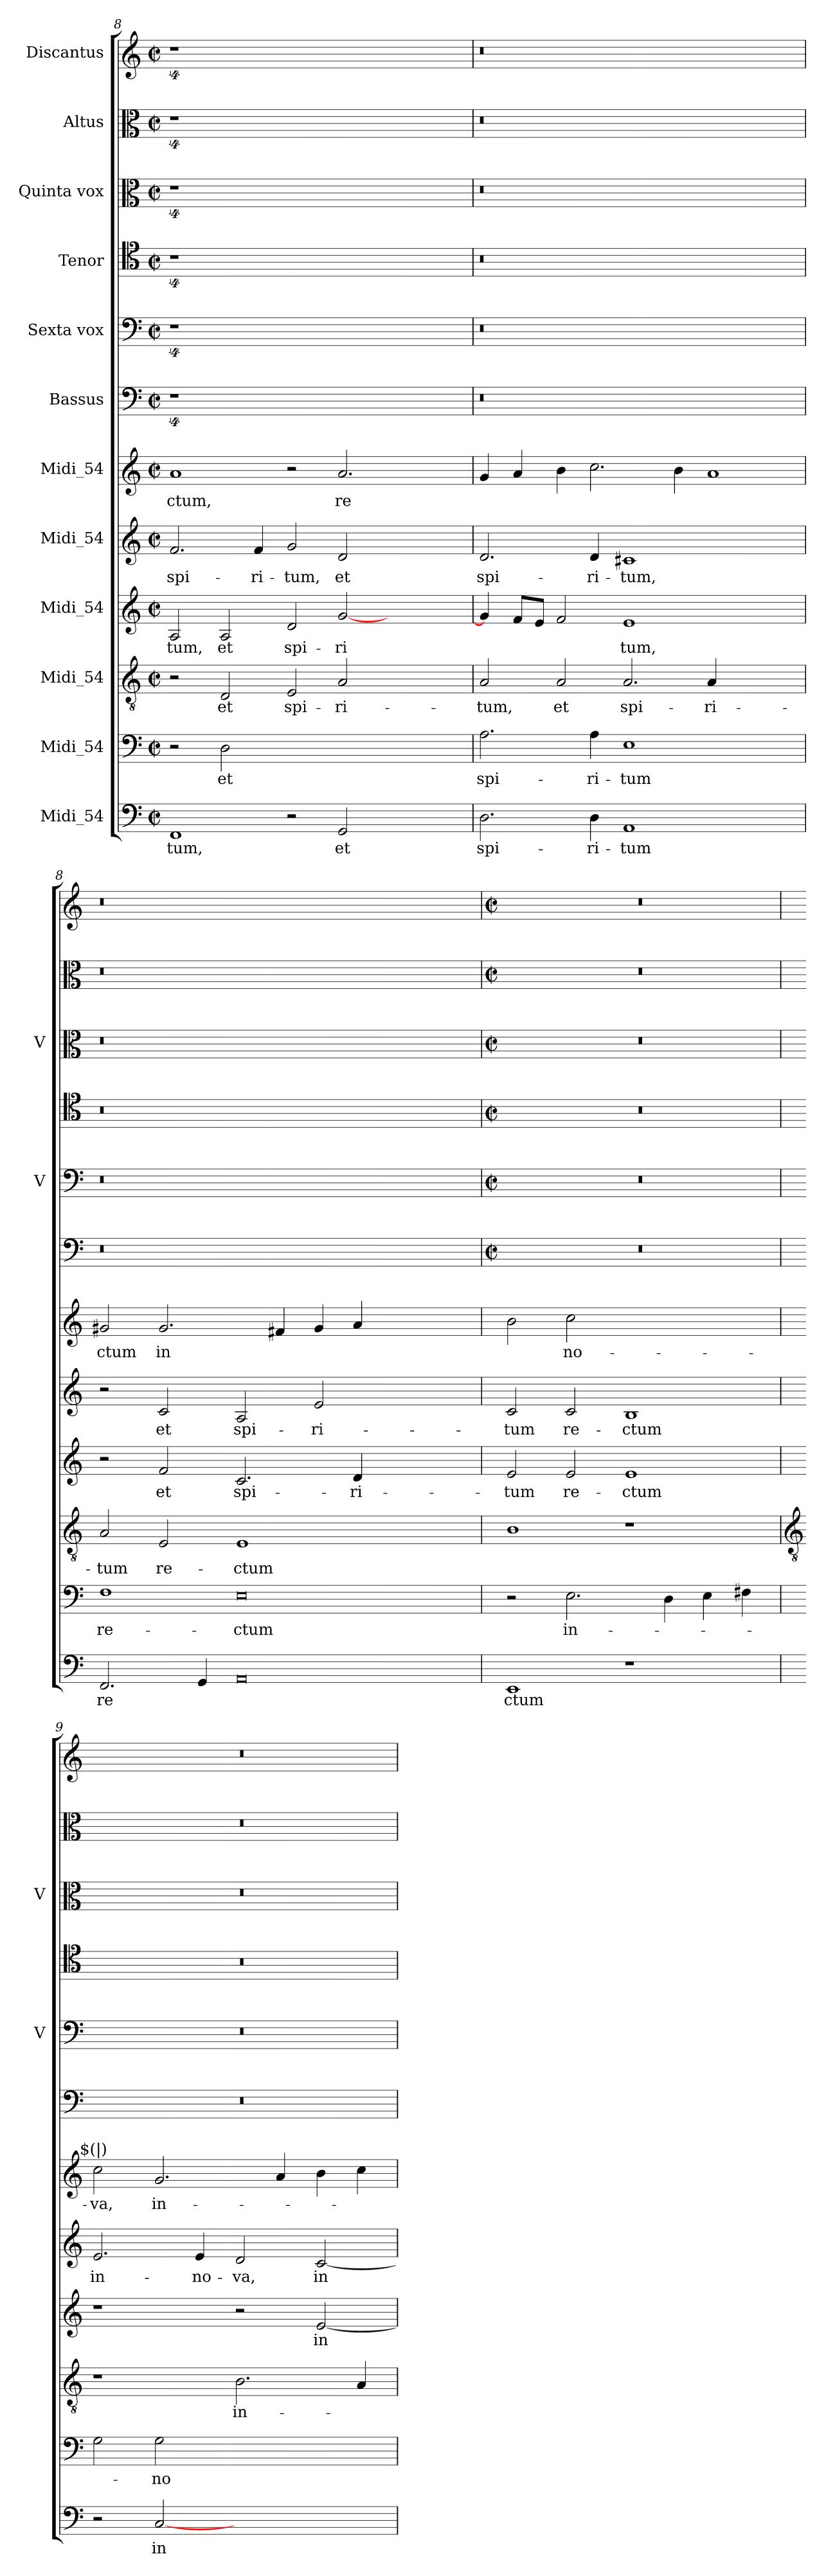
**kern	**text	**kern	**text	**kern	**text	**kern	**text	**kern	**text	**kern	**text	**kern	**kern	**kern	**kern	**kern	**kern
*part12	*part12	*part11	*part11	*part10	*part10	*part9	*part9	*part8	*part8	*part7	*part7	*part6	*part5	*part4	*part3	*part2	*part1
*staff12	*staff12	*staff11	*staff11	*staff10	*staff10	*staff9	*staff9	*staff8	*staff8	*staff7	*staff7	*staff6	*staff5	*staff4	*staff3	*staff2	*staff1
*I"Midi_54	*	*I"Midi_54	*	*I"Midi_54	*	*I"Midi_54	*	*I"Midi_54	*	*I"Midi_54	*	*I"Bassus	*I"Sexta vox	*I"Tenor	*I"Quinta vox	*I"Altus	*I"Discantus
*	*	*	*	*	*	*	*	*	*	*	*	*	*I'V	*	*I'V	*	*
!!LO:LB:g=z
*clefF4	*	*clefF4	*	*clefGv2	*	*clefG2	*	*clefG2	*	*clefG2	*	*clefF4	*clefF4	*clefC4	*clefC3	*clefC3	*clefG2
*k[]	*	*k[]	*	*k[]	*	*k[]	*	*k[]	*	*k[]	*	*k[]	*k[]	*k[]	*k[]	*k[]	*k[]
*C:	*	*C:	*	*C:	*	*C:	*	*C:	*	*C:	*	*C:	*C:	*C:	*C:	*C:	*C:
*M4/2	*	*M4/2	*	*M4/2	*	*M4/2	*	*M4/2	*	*M4/2	*	*M4/2	*M4/2	*M4/2	*M4/2	*M4/2	*M4/2
*met(c|)	*	*met(c|)	*	*met(c|)	*	*met(c|)	*	*met(c|)	*	*met(c|)	*	*met(c|)	*met(c|)	*met(c|)	*met(c|)	*met(c|)	*met(c|)
=8	=8	=8	=8	=8	=8	=8	=8	=8	=8	=8	=8	=8	=8	=8	=8	=8	=8
!	!LO:LY:b	!	!	!	!	!	!LO:LY:b	!	!LO:LY:b	!	!LO:LY:b	!	!	!	!	!	!
1FF	-tum,	2r	.	2r	.	2A	-tum,	2.f	spi-	1a	-ctum,	4%11r	4%11r	4%11r	4%11r	4%11r	4%11r
!	!	!	!LO:LY:b	!	!LO:LY:b	!	!LO:LY:b	!	!	!	!	!	!	!	!	!	!
.	.	2D	et	2D	et	2A	et	.	.	.	.	.	.	.	.	.	.
!	!	!	!	!	!	!	!	!	!LO:LY:b	!	!	!	!	!	!	!	!
.	.	.	.	.	.	.	.	4f	-ri-	.	.	.	.	.	.	.	.
!	!	!	!	!	!LO:LY:b	!	!LO:LY:b	!	!LO:LY:b	!	!	!	!	!	!	!	!
2r	.	1..ryy	.	2E	spi-	2d	spi-	2g	-tum,	2r	.	.	.	.	.	.	.
!	!LO:LY:b	!	!	!	!LO:LY:b	!	!LO:LY:b	!	!LO:LY:b	!	!LO:LY:b	!	!	!	!	!	!
2GG	et	.	.	2A	-ri-	[2g	-ri-	2d	et	2.a	re-	.	.	.	.	.	.
2.ryy	.	.	.	2.ryy	.	2.ryy	.	2.ryy	.	.	.	.	.	.	.	.	.
.	.	.	.	.	.	.	.	.	.	2ryy	.	.	.	.	.	.	.
!!LO:LB:g=z
=8	=8	=8	=8	=8	=8	=8	=8	=8	=8	=8	=8	=8	=8	=8	=8	=8	=8
!	!LO:LY:b	!	!LO:LY:b	!	!LO:LY:b	!	!LO:LY:b	!	!LO:LY:b	!	!	!	!	!	!	!	!
2.D	spi-	2.A	spi-	2A	-tum,	4g]	--	2.d	spi-	4g	.	0r	0r	0r	0r	0r	0r
.	.	.	.	.	.	8fL	.	.	.	4a	.	.	.	.	.	.	.
.	.	.	.	.	.	8eJ	.	.	.	.	.	.	.	.	.	.	.
!	!	!	!	!	!LO:LY:b	!	!	!	!	!	!	!	!	!	!	!	!
.	.	.	.	2A	et	2f	.	.	.	4b	.	.	.	.	.	.	.
!	!LO:LY:b	!	!LO:LY:b	!	!	!	!	!	!LO:LY:b	!	!	!	!	!	!	!	!
4D	-ri-	4A	-ri-	.	.	.	.	4d	-ri-	2.cc	.	.	.	.	.	.	.
!	!LO:LY:b	!	!LO:LY:b	!	!LO:LY:b	!	!LO:LY:b	!	!LO:LY:b	!	!	!	!	!	!	!	!
1AA	-tum	1E	-tum	2.A	spi-	1e	tum,	1c#X	-tum,	.	.	.	.	.	.	.	.
!	!	!	!	!	!	!	!	!	!	!	!LO:LY:b	!	!	!	!	!	!
.	.	.	.	.	.	.	.	.	.	4b	--	.	.	.	.	.	.
!	!	!	!	!	!LO:LY:b	!	!	!	!	!	!	!	!	!	!	!	!
.	.	.	.	4A	-ri-	.	.	.	.	1a	.	.	.	.	.	.	.
2.ryy	.	2.ryy	.	2.ryy	.	2.ryy	.	2.ryy	.	.	.	2.ryy	2.ryy	2.ryy	2.ryy	2.ryy	2.ryy
=8	=8	=8	=8	=8	=8	=8	=8	=8	=8	=8	=8	=8	=8	=8	=8	=8	=8
!	!LO:LY:b	!	!LO:LY:b	!	!LO:LY:b	!	!	!	!	!	!LO:LY:b	!	!	!	!	!	!
2.FF	re-	1F	re-	2A	-tum	2r	.	2r	.	2g#X	ctum	0r	0r	0r	0r	0r	0r
!	!	!	!	!	!LO:LY:b	!	!LO:LY:b	!	!LO:LY:b	!	!LO:LY:b	!	!	!	!	!	!
.	.	.	.	2E	re-	2f	et	2c	et	2.g#	in	.	.	.	.	.	.
4GG	.	.	.	.	.	.	.	.	.	.	.	.	.	.	.	.	.
!	!LO:LY:b	!	!LO:LY:b	!	!LO:LY:b	!	!LO:LY:b	!	!LO:LY:b	!	!	!	!	!	!	!	!
0AA	---	0E	-ctum	1E	-ctum	2.c	spi-	2A	spi-	.	.	.	.	.	.	.	.
!	!	!	!	!	!	!	!	!	!	!	!LO:LY:b	!	!	!	!	!	!
.	.	.	.	.	.	.	.	.	.	4f#X	-	.	.	.	.	.	.
!	!	!	!	!	!	!	!	!	!LO:LY:b	!	!	!	!	!	!	!	!
.	.	.	.	.	.	.	.	2e	-ri-	4g#	.	.	.	.	.	.	.
!	!	!	!	!	!	!	!LO:LY:b	!	!	!	!	!	!	!	!	!	!
.	.	.	.	.	.	4d	-ri-	.	.	4a	.	.	.	.	.	.	.
.	.	.	.	1ryy	.	1ryy	.	1ryy	.	1ryy	.	1ryy	1ryy	1ryy	1ryy	1ryy	1ryy
!!LO:LB:g=z
=9	=9	=9	=9	=9	=9	=9	=9	=9	=9	=9	=9	=9	=9	=9	=9	=9	=9
*	*	*	*	*	*	*	*	*	*	*	*	*M4/2	*M4/2	*M4/2	*M4/2	*M4/2	*M4/2
*	*	*	*	*	*	*	*	*	*	*	*	*met(c|)	*met(c|)	*met(c|)	*met(c|)	*met(c|)	*met(c|)
!	!LO:LY:b	!	!	!	!	!	!LO:LY:b	!	!LO:LY:b	!	!	!	!	!	!	!	!
1EE	-ctum	2r	.	1B	.	2e	-tum	2c	-tum	2b	.	0r	0r	0r	0r	0r	0r
!	!	!	!LO:LY:b	!	!	!	!LO:LY:b	!	!LO:LY:b	!	!LO:LY:b	!	!	!	!	!	!
.	.	2.E	in-	.	.	2e	re-	2c	re-	2cc	no-	.	.	.	.	.	.
!	!	!	!	!	!	!	!LO:LY:b	!	!LO:LY:b	!	!	!	!	!	!	!	!
1r	.	.	.	1r	.	1e	-ctum	1B	-ctum	1ryy	.	.	.	.	.	.	.
.	.	4D	.	.	.	.	.	.	.	.	.	.	.	.	.	.	.
.	.	4E	.	.	.	.	.	.	.	.	.	.	.	.	.	.	.
.	.	4F#	.	.	.	.	.	.	.	.	.	.	.	.	.	.	.
!!LO:LB:g=z
=9	=9	=9	=9	=9	=9	=9	=9	=9	=9	=9	=9	=9	=9	=9	=9	=9	=9
*	*	*	*	*clefGv2	*	*	*	*	*	*	*	*	*	*	*	*	*
!	!	!	!	!	!	!	!	!	!	!LO:TX:a:cj:t=$(|)	!	!	!	!	!	!	!
!	!	!	!	!	!	!	!	!	!LO:LY:b	!	!LO:LY:b	!	!	!	!	!	!
2r	.	2G	.	1r	.	1r	.	2.e	in-	2cc	-va,	0r	0r	0r	0r	0r	0r
!	!LO:LY:b	!	!LO:LY:b	!	!	!	!	!	!	!	!LO:LY:b	!	!	!	!	!	!
[2C	in-	2G	-no-	.	.	.	.	.	.	2.g	in-	.	.	.	.	.	.
!	!	!	!	!	!	!	!	!	!LO:LY:b	!	!	!	!	!	!	!	!
.	.	.	.	.	.	.	.	4e	-no-	.	.	.	.	.	.	.	.
!	!	!	!	!	!LO:LY:b	!	!	!	!LO:LY:b	!	!	!	!	!	!	!	!
1ryy	.	1ryy	.	2.B	in-	2r	.	2d	-va,	.	.	.	.	.	.	.	.
.	.	.	.	.	.	.	.	.	.	4a	.	.	.	.	.	.	.
!	!	!	!	!	!	!	!LO:LY:b	!	!LO:LY:b	!	!	!	!	!	!	!	!
.	.	.	.	.	.	[2e	in-	[2c	in-	4b	.	.	.	.	.	.	.
.	.	.	.	4A	.	.	.	.	.	4cc	.	.	.	.	.	.	.
=	=	=	=	=	=	=	=	=	=	=	=	=	=	=	=	=	=
*-	*-	*-	*-	*-	*-	*-	*-	*-	*-	*-	*-	*-	*-	*-	*-	*-	*-
